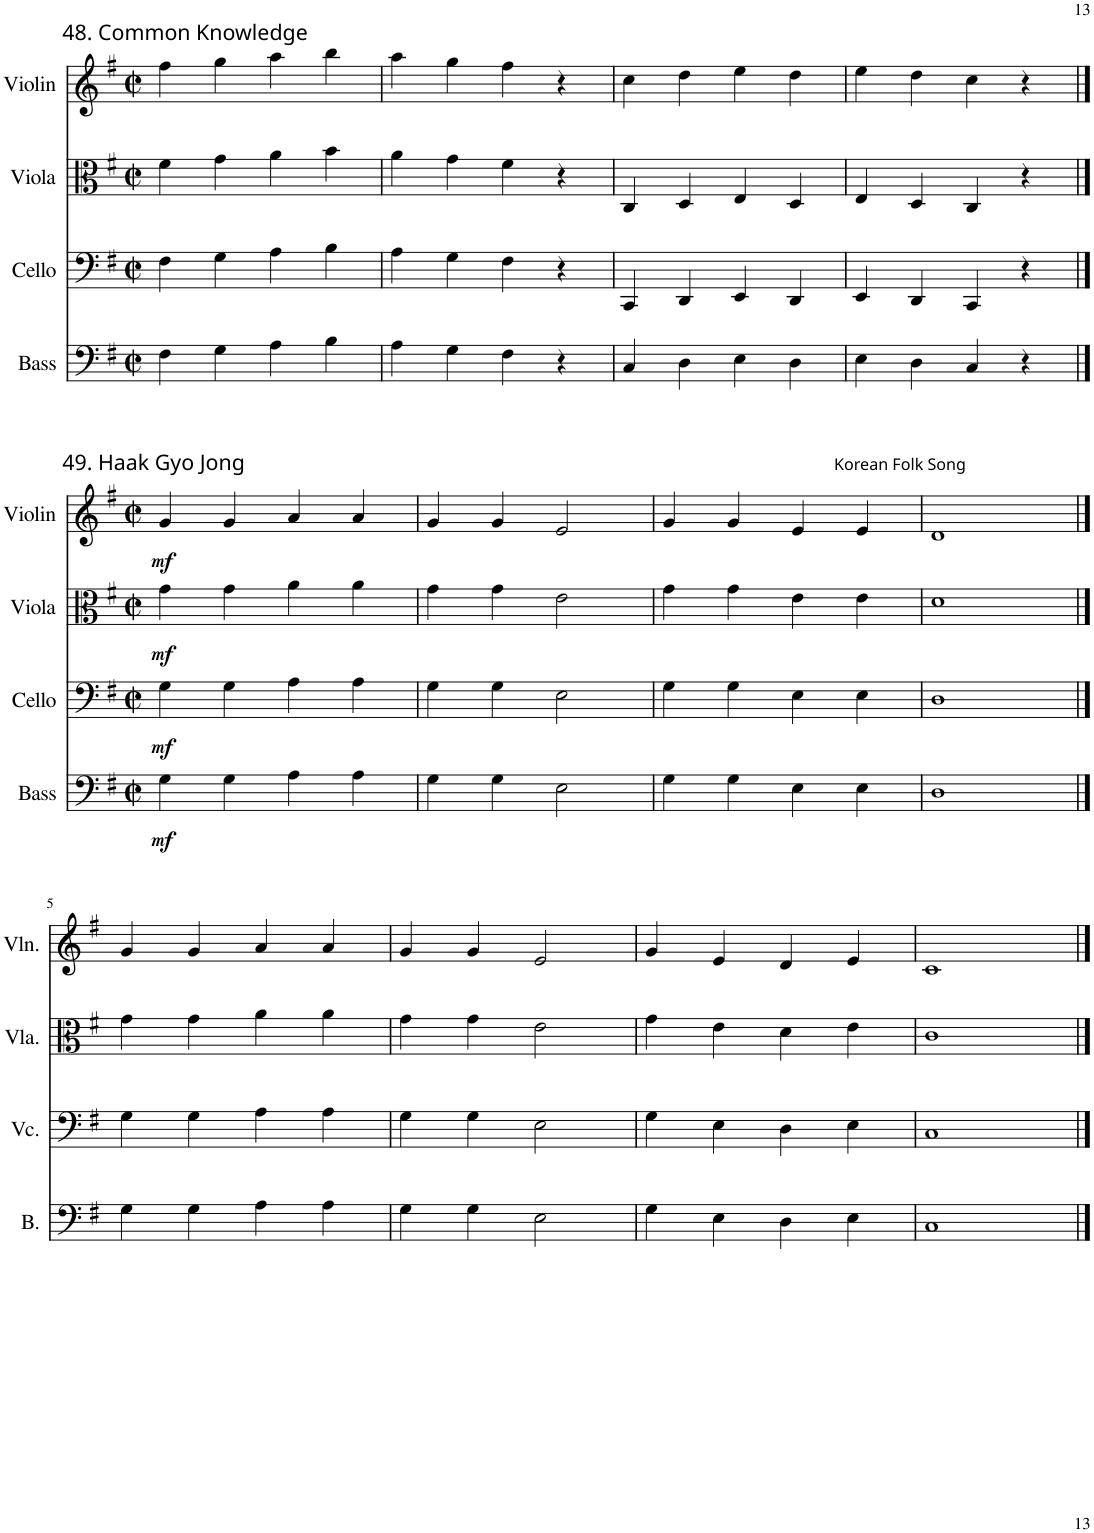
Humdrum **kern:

**kern	**dynam	**kern	**dynam	**kern	**dynam	**kern	**dynam
*part4	*part4	*part3	*part3	*part2	*part2	*part1	*part1
*staff4	*staff4	*staff3	*staff3	*staff2	*staff2	*staff1	*staff1
*I"Bass	*	*I"Cello	*	*I"Viola	*	*I"Violin	*
*I'B.	*	*	*	*I'Vla.	*	*I'Vln.	*
!!LO:PB:g=z
*clefF4	*	*clefF4	*	*clefC3	*	*clefG2	*
*Trd7c12	*	*	*	*	*	*	*
*k[f#]	*	*k[f#]	*	*k[f#]	*	*k[f#]	*
*M2/2	*	*M2/2	*	*M2/2	*	*M2/2	*
*met(c|)	*	*met(c|)	*	*met(c|)	*	*met(c|)	*
=1	=1	=1	=1	=1	=1	=1	=1
!	!	!	!	!	!	!LO:TX:a:t=48. Common Knowledge	!
4F#\	.	4F#\	.	4f#\	.	4ff#\	.
4G\	.	4G\	.	4g\	.	4gg\	.
4A\	.	4A\	.	4a\	.	4aa\	.
4B\	.	4B\	.	4b\	.	4bb\	.
=2	=2	=2	=2	=2	=2	=2	=2
4A\	.	4A\	.	4a\	.	4aa\	.
4G\	.	4G\	.	4g\	.	4gg\	.
4F#\	.	4F#\	.	4f#\	.	4ff#\	.
4r	.	4r	.	4r	.	4r	.
=3	=3	=3	=3	=3	=3	=3	=3
4C/	.	4CC/	.	4C/	.	4cc\	.
4D\	.	4DD/	.	4D/	.	4dd\	.
4E\	.	4EE/	.	4E/	.	4ee\	.
4D\	.	4DD/	.	4D/	.	4dd\	.
=4	=4	=4	=4	=4	=4	=4	=4
4E\	.	4EE/	.	4E/	.	4ee\	.
4D\	.	4DD/	.	4D/	.	4dd\	.
4C/	.	4CC/	.	4C/	.	4cc\	.
4r	.	4r	.	4r	.	4r	.
!!LO:LB:g=z
==1	==1	==1	==1	==1	==1	==1	==1
*M2/2	*	*M2/2	*	*M2/2	*	*M2/2	*
*met(c|)	*	*met(c|)	*	*met(c|)	*	*met(c|)	*
!	!	!	!	!	!	!LO:TX:a:t=49. Haak Gyo Jong	!
!	!LO:DY:b	!	!LO:DY:b	!	!LO:DY:b	!	!LO:DY:b
4G\	mf	4G\	mf	4g\	mf	4g/	mf
4G\	.	4G\	.	4g\	.	4g/	.
4A\	.	4A\	.	4a\	.	4a/	.
4A\	.	4A\	.	4a\	.	4a/	.
=2	=2	=2	=2	=2	=2	=2	=2
4G\	.	4G\	.	4g\	.	4g/	.
4G\	.	4G\	.	4g\	.	4g/	.
2E\	.	2E\	.	2e\	.	2e/	.
=3	=3	=3	=3	=3	=3	=3	=3
4G\	.	4G\	.	4g\	.	4g/	.
4G\	.	4G\	.	4g\	.	4g/	.
4E\	.	4E\	.	4e\	.	4e/	.
4E\	.	4E\	.	4e\	.	4e/	.
=4	=4	=4	=4	=4	=4	=4	=4
!	!	!	!	!	!	!LO:TX:a:t=Korean Folk Song	!
1D	.	1D	.	1d	.	1d	.
!!LO:LB:g=z
==5	==5	==5	==5	==5	==5	==5	==5
4G\	.	4G\	.	4g\	.	4g/	.
4G\	.	4G\	.	4g\	.	4g/	.
4A\	.	4A\	.	4a\	.	4a/	.
4A\	.	4A\	.	4a\	.	4a/	.
=6	=6	=6	=6	=6	=6	=6	=6
4G\	.	4G\	.	4g\	.	4g/	.
4G\	.	4G\	.	4g\	.	4g/	.
2E\	.	2E\	.	2e\	.	2e/	.
=7	=7	=7	=7	=7	=7	=7	=7
4G\	.	4G\	.	4g\	.	4g/	.
4E\	.	4E\	.	4e\	.	4e/	.
4D\	.	4D\	.	4d\	.	4d/	.
4E\	.	4E\	.	4e\	.	4e/	.
=8	=8	=8	=8	=8	=8	=8	=8
1C	.	1C	.	1c	.	1c	.
==	==	==	==	==	==	==	==
*-	*-	*-	*-	*-	*-	*-	*-
